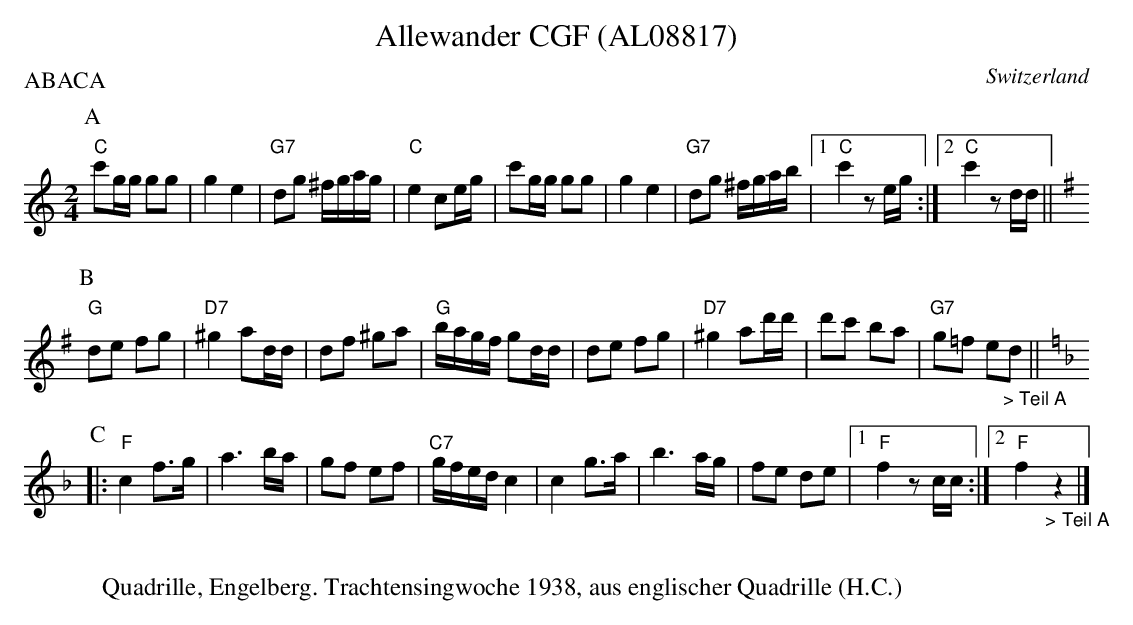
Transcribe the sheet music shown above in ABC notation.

X:1
T: Allewander CGF (AL08817)
P:ABACA
O:Switzerland
M:2/4
L:1/16
K:C %%MIDI gchordon
[P:A] "C"c'2gg g2g2 | g4e4 | "G7"d2g2 ^fgag | "C"e4 c2eg | c'2gg g2g2 | g4e4 | "G7"d2g2 ^fgab |1 "C"c'4z2eg :|2 "C"c'4z2dd ||[P:B] [K:G]
"G"d2e2 f2g2 | "D7"^g4 a2dd | d2f2 ^g2a2 | "G"bagf g2dd | d2e2 f2g2 | "D7"^g4 a2d'd' | d'2c'2 b2a2 | "G7"g2=f2 e2"_> Teil A"d2 || [K:F] [L:1/8]
[P:C] |: "F"c2 f>g | a3 b/a/ | gf ef | "C7"g/f/e/d/ c2 | c2 g>a | b3 a/g/ | fe de |1 "F"f2 zc/c/ :|2 "F"f2"_> Teil A"z2 |]
W:
W: Quadrille, Engelberg. Trachtensingwoche 1938, aus englischer Quadrille (H.C.)
